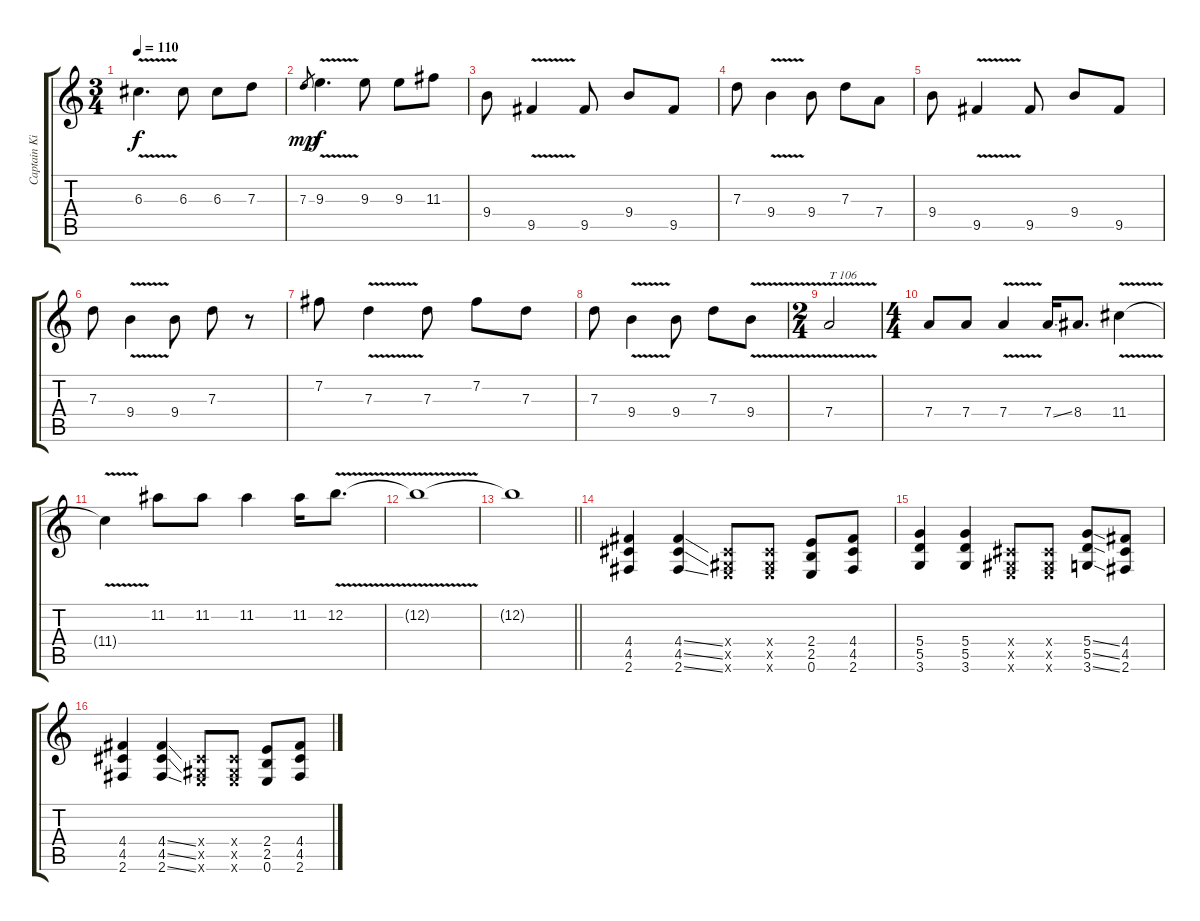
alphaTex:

\track ("Captain Kirk" "Captain Ki") {instrument distortionguitar}
\staff {score tabs}
\tuning (E4 B3 G3 D3 A2 E2) {hide}
\ts (3 4)
\tempo 110
\clef g2
\ks c
6.3{v}.4{d dy f} 6.3.8 6.3.8 7.3.8 |
7.3.8{gr dy mp} 9.3{v}.4{d dy f} 9.3.8 9.3.8 11.3.8 |
9.4.8 9.5{v}.4 9.5.8 9.4.8 9.5.8 |
7.3.8 9.4{v}.4 9.4.8 7.3.8 7.4.8 |
9.4.8 9.5{v}.4 9.5.8 9.4.8 9.5.8 |
7.3.8 9.4{v}.4 9.4.8 7.3.8 r.8 |
7.2.8 7.3{v}.4 7.3.8 7.2.8 7.3.8 |
7.3.8 9.4{v}.4 9.4.8 7.3.8 9.4{v}.8 |
\ts (2 4)
7.4{v}.2{txt "T 106"} |
\ts (4 4)
7.4.8 7.4.8 7.4{v}.4 7.4{ss}.16 8.4.8{d} 11.4{v}.4 |
11.4{t}.4 11.2.8 11.2.8 11.2.4 11.2.16 12.2{v}.8{d} |
12.2{t}.1 |
\barLineRight lightlight
12.2{t}.1 |
(4.4 4.5 2.6).4 (4.4{ss} 4.5{ss} 2.6{ss}).4 (-1.4{x} -1.5{x} 0.6{x}).8 (-1.4{x} -1.5{x} 0.6{x}).8 (2.4 2.5 0.6).8 (4.4 4.5 2.6).8 |
(5.4 5.5 3.6).4 (5.4 5.5 3.6).4 (-1.4{x} -1.5{x} 0.6{x}).8 (-1.4{x} -1.5{x} 0.6{x}).8 (5.4{ss} 5.5{ss} 3.6{ss}).8 (4.4 4.5 2.6).8 |
(4.4 4.5 2.6).4 (4.4{ss} 4.5{ss} 2.6{ss}).4 (-1.4{x} -1.5{x} 0.6{x}).8 (-1.4{x} -1.5{x} 0.6{x}).8 (2.4 2.5 0.6).8 (4.4 4.5 2.6).8
